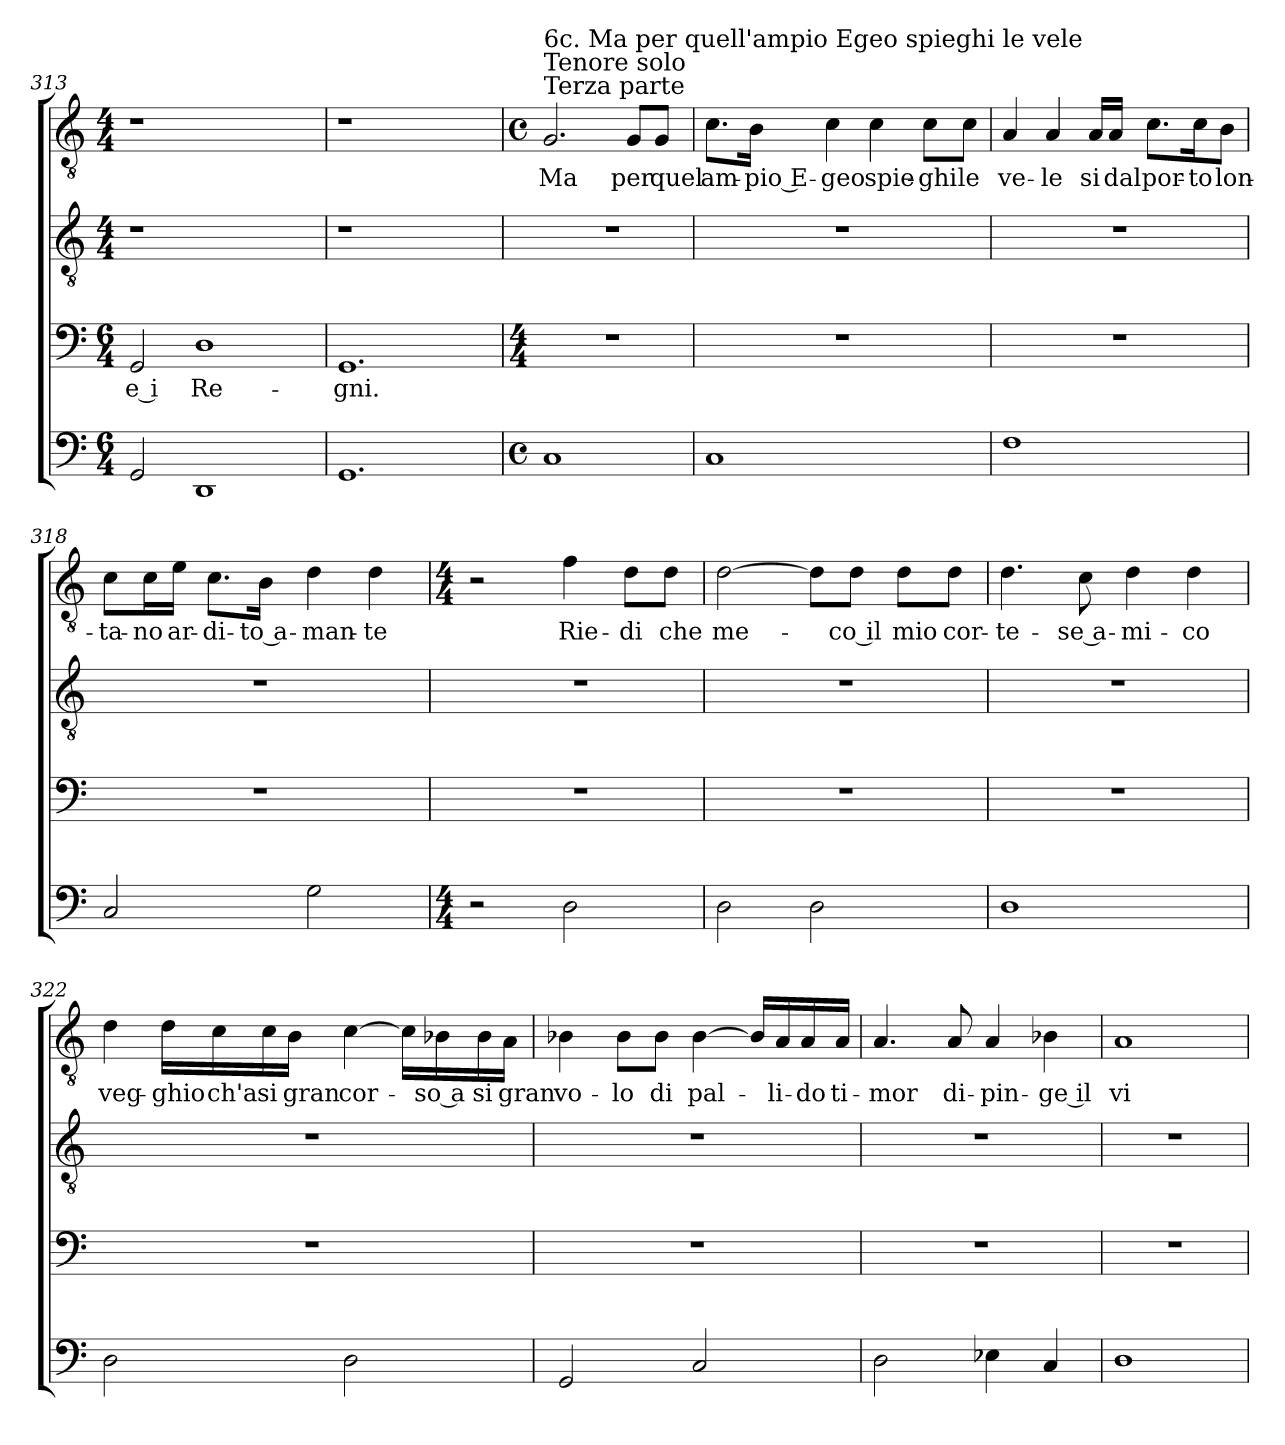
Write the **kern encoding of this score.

**kern	**kern	**text	**kern	**kern	**text
*part4	*part3	*part3	*part2	*part1	*part1
*staff4	*staff3	*staff3	*staff2	*staff1	*staff1
*clefF4	*clefF4	*	*clefGv2	*clefGv2	*
*k[]	*k[]	*	*k[]	*k[]	*
*C:	*C:	*	*C:	*C:	*
*M6/4	*M6/4	*	*M4/4	*M4/4	*
=313	=313	=313	=313	=313	=313
!	!	!LO:LY:b	!	!	!
2GG/	2GG/	e i	1r	1r	.
!	!	!LO:LY:b	!	!	!
1DD	1D	Re-	.	.	.
.	.	.	2ryy	2ryy	.
=314	=314	=314	=314	=314	=314
!	!	!LO:LY:b	!	!	!
1.GG	1.GG	-gni.	1r	1r	.
.	.	.	2ryy	2ryy	.
!!LO:LB:g=z
=315	=315	=315	=315	=315	=315
*M4/4	*M4/4	*	*	*M4/4	*
*met(c)	*	*	*	*met(c)	*
!	!	!	!	!LO:TX:a:t=6c. Ma per quell'ampio Egeo spieghi le vele\nTenore solo\nTerza parte	!
!	!	!	!	!	!LO:LY:b
1C	1r	.	1r	2.G/	Ma
!	!	!	!	!	!LO:LY:b
.	.	.	.	8G/L	per
!	!	!	!	!	!LO:LY:b
.	.	.	.	8G/J	quel
=316	=316	=316	=316	=316	=316
!	!	!	!	!	!LO:LY:b
1C	1r	.	1r	8.c\L	am-
!	!	!	!	!	!LO:LY:b
.	.	.	.	16B\Jk	-pio E-
!	!	!	!	!	!LO:LY:b
.	.	.	.	4c\	-geo
!	!	!	!	!	!LO:LY:b
.	.	.	.	4c\	spie-
!	!	!	!	!	!LO:LY:b
.	.	.	.	8c\L	-ghi
!	!	!	!	!	!LO:LY:b
.	.	.	.	8c\J	le
=317	=317	=317	=317	=317	=317
!	!	!	!	!	!LO:LY:b
1F	1r	.	1r	4A/	ve-
!	!	!	!	!	!LO:LY:b
.	.	.	.	4A/	-le
!	!	!	!	!	!LO:LY:b
.	.	.	.	16A/LL	si
!	!	!	!	!	!LO:LY:b
.	.	.	.	16A/JJ	dal
!	!	!	!	!	!LO:LY:b
.	.	.	.	8.c\L	por-
!	!	!	!	!	!LO:LY:b
.	.	.	.	16c\k	-to
!	!	!	!	!	!LO:LY:b
.	.	.	.	8B\J	lon-
=318	=318	=318	=318	=318	=318
!	!	!	!	!	!LO:LY:b
2C/	1r	.	1r	8c\L	-ta-
!	!	!	!	!	!LO:LY:b
.	.	.	.	16c\L	-no
!	!	!	!	!	!LO:LY:b
.	.	.	.	16e\JJ	ar-
!	!	!	!	!	!LO:LY:b
.	.	.	.	8.c\L	-di-
!	!	!	!	!	!LO:LY:b
.	.	.	.	16B\Jk	-to a-
!	!	!	!	!	!LO:LY:b
2G\	.	.	.	4d\	-man-
!	!	!	!	!	!LO:LY:b
.	.	.	.	4d\	-te
!!LO:LB:g=z
=319	=319	=319	=319	=319	=319
*M4/4	*	*	*	*M4/4	*
2r	1r	.	1r	2r	.
!	!	!	!	!	!LO:LY:b
2D\	.	.	.	4f\	Rie-
!	!	!	!	!	!LO:LY:b
.	.	.	.	8d\L	-di
!	!	!	!	!	!LO:LY:b
.	.	.	.	8d\J	che
=320	=320	=320	=320	=320	=320
!	!	!	!	!	!LO:LY:b
2D\	1r	.	1r	[2d\	me-
2D\	.	.	.	8d\L]	.
!	!	!	!	!	!LO:LY:b
.	.	.	.	8d\J	-co il
!	!	!	!	!	!LO:LY:b
.	.	.	.	8d\L	mio
!	!	!	!	!	!LO:LY:b
.	.	.	.	8d\J	cor-
=321	=321	=321	=321	=321	=321
!	!	!	!	!	!LO:LY:b
1D	1r	.	1r	4.d\	-te-
!	!	!	!	!	!LO:LY:b
.	.	.	.	8c\	-se a-
!	!	!	!	!	!LO:LY:b
.	.	.	.	4d\	-mi-
!	!	!	!	!	!LO:LY:b
.	.	.	.	4d\	-co
=322	=322	=322	=322	=322	=322
!	!	!	!	!	!LO:LY:b
2D\	1r	.	1r	4d\	veg-
!	!	!	!	!	!LO:LY:b
.	.	.	.	16d\LL	-ghio
!	!	!	!	!	!LO:LY:b
.	.	.	.	16c\	ch'a
!	!	!	!	!	!LO:LY:b
.	.	.	.	16c\	si
!	!	!	!	!	!LO:LY:b
.	.	.	.	16B\JJ	gran
!	!	!	!	!	!LO:LY:b
2D\	.	.	.	[4c\	cor-
.	.	.	.	16c\LL]	.
!	!	!	!	!	!LO:LY:b
.	.	.	.	16B-X\	-so a
!	!	!	!	!	!LO:LY:b
.	.	.	.	16B-\	si
!	!	!	!	!	!LO:LY:b
.	.	.	.	16A\JJ	gran
!!LO:LB:g=z
=323	=323	=323	=323	=323	=323
!	!	!	!	!	!LO:LY:b
2GG/	1r	.	1r	4B-X\	vo-
!	!	!	!	!	!LO:LY:b
.	.	.	.	8B-\L	-lo
!	!	!	!	!	!LO:LY:b
.	.	.	.	8B-\J	di
!	!	!	!	!	!LO:LY:b
2C/	.	.	.	[4B-\	pal-
.	.	.	.	16B-/LL]	.
!	!	!	!	!	!LO:LY:b
.	.	.	.	16A/	-li-
!	!	!	!	!	!LO:LY:b
.	.	.	.	16A/	-do
!	!	!	!	!	!LO:LY:b
.	.	.	.	16A/JJ	ti-
=324	=324	=324	=324	=324	=324
!	!	!	!	!	!LO:LY:b
2D\	1r	.	1r	4.A/	-mor
!	!	!	!	!	!LO:LY:b
.	.	.	.	8A/	di-
!	!	!	!	!	!LO:LY:b
4E-X\	.	.	.	4A/	-pin-
!	!	!	!	!	!LO:LY:b
4C/	.	.	.	4B-X\	-ge il
=325	=325	=325	=325	=325	=325
!	!	!	!	!	!LO:LY:b
1D	1r	.	1r	1A	vi-
=	=	=	=	=	=
*-	*-	*-	*-	*-	*-
